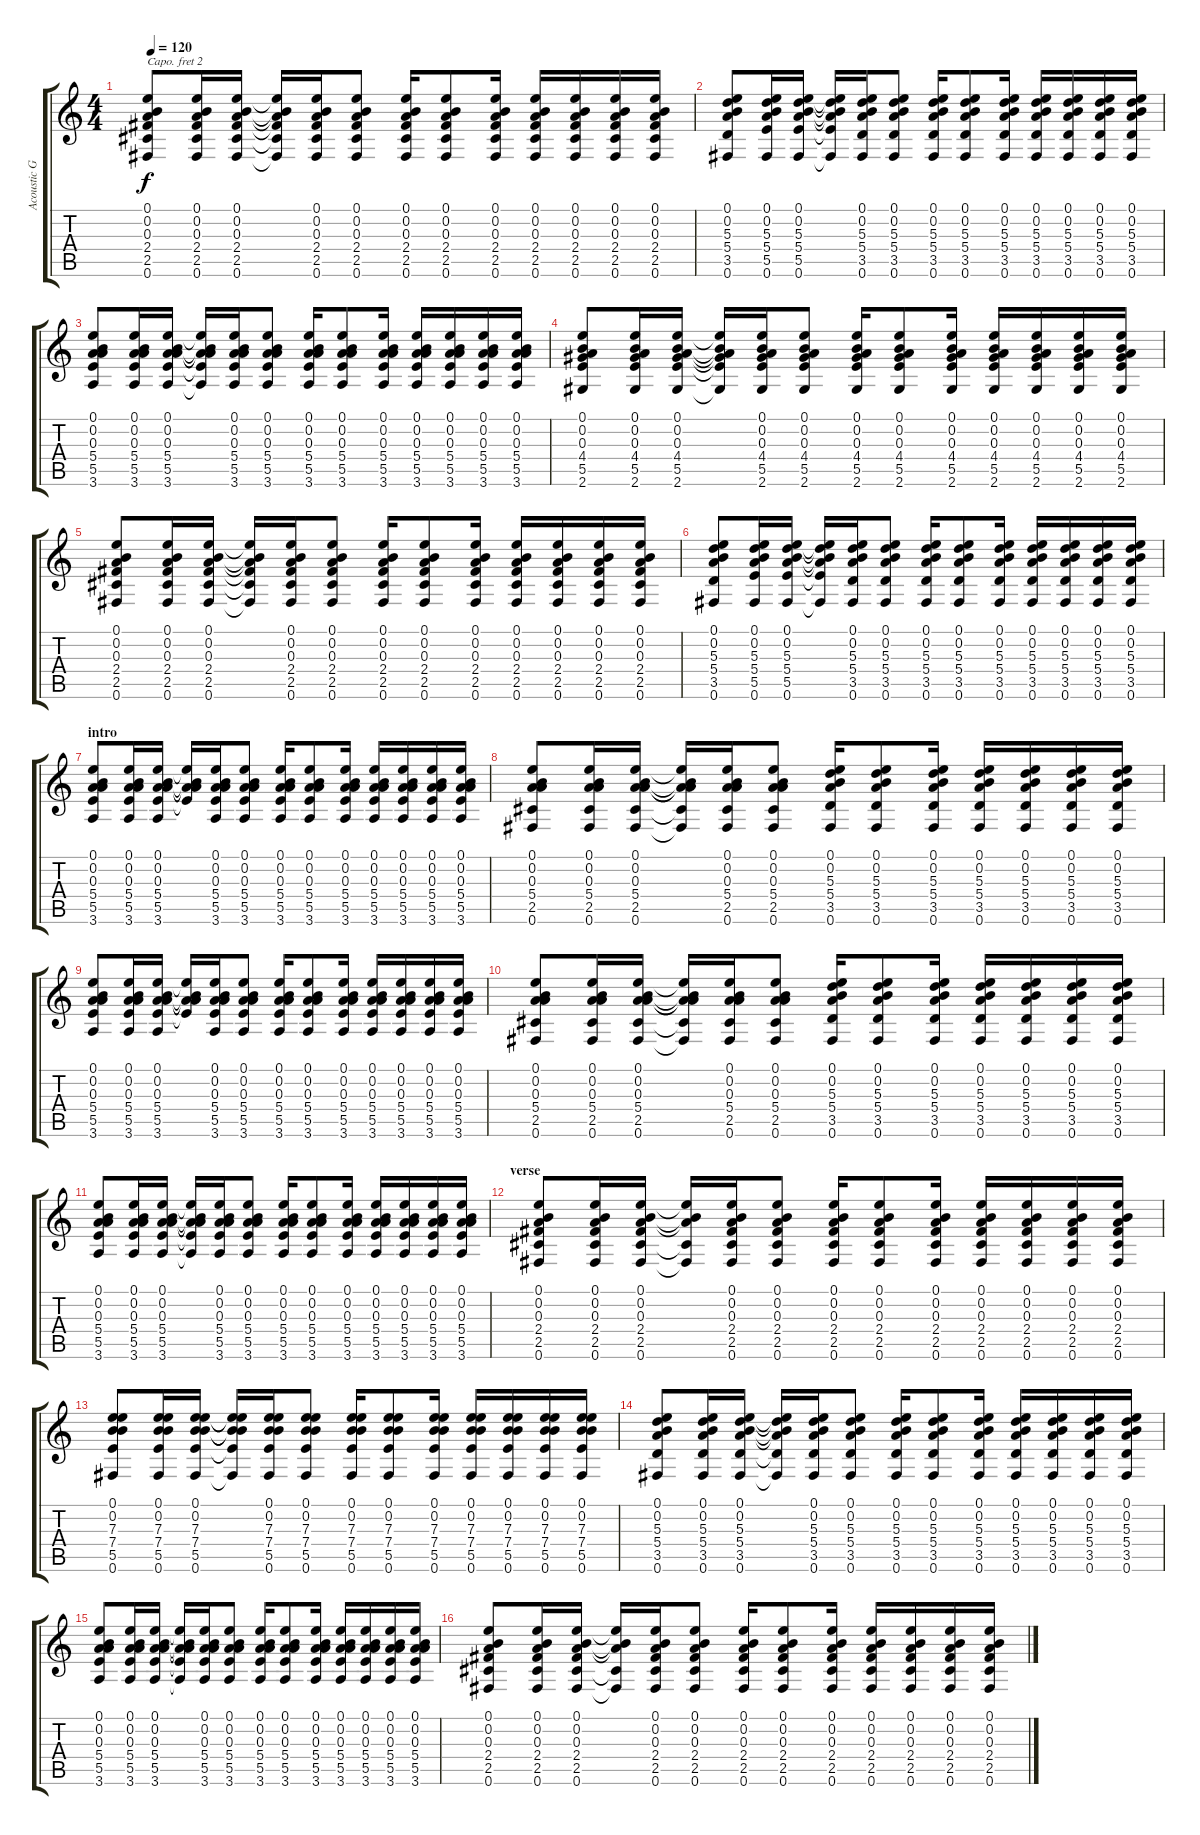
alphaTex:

\track ("Acoustic Guitar (Tom Delonge)" "Acoustic G") {instrument acousticguitarsteel}
\staff {score tabs}
\capo 2
\tuning (D4 A3 G3 D3 A2 E2) {hide}
\ts (4 4)
\tempo 120
\clef g2
\ks c
(0.1 0.2 0.3 2.4 2.5 0.6).8{dy f} (0.1 0.2 0.3 2.4 2.5 0.6).16 (0.1 0.2 0.3 2.4 2.5 0.6).16 (0.1{t} 0.2{t} 0.3{t} 2.4{t} 2.5{t} 0.6{t}).16 (0.1 0.2 0.3 2.4 2.5 0.6).16 (0.1 0.2 0.3 2.4 2.5 0.6).8 (0.1 0.2 0.3 2.4 2.5 0.6).16 (0.1 0.2 0.3 2.4 2.5 0.6).8 (0.1 0.2 0.3 2.4 2.5 0.6).16 (0.1 0.2 0.3 2.4 2.5 0.6).16 (0.1 0.2 0.3 2.4 2.5 0.6).16 (0.1 0.2 0.3 2.4 2.5 0.6).16 (0.1 0.2 0.3 2.4 2.5 0.6).16 |
(0.1 0.2 5.3 5.4 3.5 0.6).8 (0.1 0.2 5.3 5.4 5.5 0.6).16 (0.1 0.2 5.3 5.4 5.5 0.6).16 (0.1{t} 0.2{t} 5.3{t} 5.4{t} 5.5{t} 0.6{t}).16 (0.1 0.2 5.3 5.4 3.5 0.6).16 (0.1 0.2 5.3 5.4 3.5 0.6).8 (0.1 0.2 5.3 5.4 3.5 0.6).16 (0.1 0.2 5.3 5.4 3.5 0.6).8 (0.1 0.2 5.3 5.4 3.5 0.6).16 (0.1 0.2 5.3 5.4 3.5 0.6).16 (0.1 0.2 5.3 5.4 3.5 0.6).16 (0.1 0.2 5.3 5.4 3.5 0.6).16 (0.1 0.2 5.3 5.4 3.5 0.6).16 |
(0.1 0.2 0.3 5.4 5.5 3.6).8 (0.1 0.2 0.3 5.4 5.5 3.6).16 (0.1 0.2 0.3 5.4 5.5 3.6).16 (0.1{t} 0.2{t} 0.3{t} 5.4{t} 5.5{t} 3.6{t}).16 (0.1 0.2 0.3 5.4 5.5 3.6).16 (0.1 0.2 0.3 5.4 5.5 3.6).8 (0.1 0.2 0.3 5.4 5.5 3.6).16 (0.1 0.2 0.3 5.4 5.5 3.6).8 (0.1 0.2 0.3 5.4 5.5 3.6).16 (0.1 0.2 0.3 5.4 5.5 3.6).16 (0.1 0.2 0.3 5.4 5.5 3.6).16 (0.1 0.2 0.3 5.4 5.5 3.6).16 (0.1 0.2 0.3 5.4 5.5 3.6).16 |
(0.1 0.2 0.3 4.4 5.5 2.6).8 (0.1 0.2 0.3 4.4 5.5 2.6).16 (0.1 0.2 0.3 4.4 5.5 2.6).16 (0.1{t} 0.2{t} 0.3{t} 4.4{t} 5.5{t} 2.6{t}).16 (0.1 0.2 0.3 4.4 5.5 2.6).16 (0.1 0.2 0.3 4.4 5.5 2.6).8 (0.1 0.2 0.3 4.4 5.5 2.6).16 (0.1 0.2 0.3 4.4 5.5 2.6).8 (0.1 0.2 0.3 4.4 5.5 2.6).16 (0.1 0.2 0.3 4.4 5.5 2.6).16 (0.1 0.2 0.3 4.4 5.5 2.6).16 (0.1 0.2 0.3 4.4 5.5 2.6).16 (0.1 0.2 0.3 4.4 5.5 2.6).16 |
(0.1 0.2 0.3 2.4 2.5 0.6).8 (0.1 0.2 0.3 2.4 2.5 0.6).16 (0.1 0.2 0.3 2.4 2.5 0.6).16 (0.1{t} 0.2{t} 0.3{t} 2.4{t} 2.5{t} 0.6{t}).16 (0.1 0.2 0.3 2.4 2.5 0.6).16 (0.1 0.2 0.3 2.4 2.5 0.6).8 (0.1 0.2 0.3 2.4 2.5 0.6).16 (0.1 0.2 0.3 2.4 2.5 0.6).8 (0.1 0.2 0.3 2.4 2.5 0.6).16 (0.1 0.2 0.3 2.4 2.5 0.6).16 (0.1 0.2 0.3 2.4 2.5 0.6).16 (0.1 0.2 0.3 2.4 2.5 0.6).16 (0.1 0.2 0.3 2.4 2.5 0.6).16 |
(0.1 0.2 5.3 5.4 3.5 0.6).8 (0.1 0.2 5.3 5.4 5.5 0.6).16 (0.1 0.2 5.3 5.4 5.5 0.6).16 (0.1{t} 0.2{t} 5.3{t} 5.4{t} 5.5{t} 0.6{t}).16 (0.1 0.2 5.3 5.4 3.5 0.6).16 (0.1 0.2 5.3 5.4 3.5 0.6).8 (0.1 0.2 5.3 5.4 3.5 0.6).16 (0.1 0.2 5.3 5.4 3.5 0.6).8 (0.1 0.2 5.3 5.4 3.5 0.6).16 (0.1 0.2 5.3 5.4 3.5 0.6).16 (0.1 0.2 5.3 5.4 3.5 0.6).16 (0.1 0.2 5.3 5.4 3.5 0.6).16 (0.1 0.2 5.3 5.4 3.5 0.6).16 |
\section ("" "intro")
(0.1 0.2 0.3 5.4 5.5 3.6).8 (0.1 0.2 0.3 5.4 5.5 3.6).16 (0.1 0.2 0.3 5.4 5.5 3.6).16 (0.1{t} 0.2{t} 0.3{t} 5.4{t} 5.5{t}).16 (0.1 0.2 0.3 5.4 5.5 3.6).16 (0.1 0.2 0.3 5.4 5.5 3.6).8 (0.1 0.2 0.3 5.4 5.5 3.6).16 (0.1 0.2 0.3 5.4 5.5 3.6).8 (0.1 0.2 0.3 5.4 5.5 3.6).16 (0.1 0.2 0.3 5.4 5.5 3.6).16 (0.1 0.2 0.3 5.4 5.5 3.6).16 (0.1 0.2 0.3 5.4 5.5 3.6).16 (0.1 0.2 0.3 5.4 5.5 3.6).16 |
(0.1 0.2 0.3 5.4 2.5 0.6).8 (0.1 0.2 0.3 5.4 2.5 0.6).16 (0.1 0.2 0.3 5.4 2.5 0.6).16 (0.1{t} 0.2{t} 0.3{t} 5.4{t} 2.5{t} 0.6{t}).16 (0.1 0.2 0.3 5.4 2.5 0.6).16 (0.1 0.2 0.3 5.4 2.5 0.6).8 (0.1 0.2 5.3 5.4 3.5 0.6).16 (0.1 0.2 5.3 5.4 3.5 0.6).8 (0.1 0.2 5.3 5.4 3.5 0.6).16 (0.1 0.2 5.3 5.4 3.5 0.6).16 (0.1 0.2 5.3 5.4 3.5 0.6).16 (0.1 0.2 5.3 5.4 3.5 0.6).16 (0.1 0.2 5.3 5.4 3.5 0.6).16 |
(0.1 0.2 0.3 5.4 5.5 3.6).8 (0.1 0.2 0.3 5.4 5.5 3.6).16 (0.1 0.2 0.3 5.4 5.5 3.6).16 (0.1{t} 0.2{t} 0.3{t} 5.4{t} 5.5{t}).16 (0.1 0.2 0.3 5.4 5.5 3.6).16 (0.1 0.2 0.3 5.4 5.5 3.6).8 (0.1 0.2 0.3 5.4 5.5 3.6).16 (0.1 0.2 0.3 5.4 5.5 3.6).8 (0.1 0.2 0.3 5.4 5.5 3.6).16 (0.1 0.2 0.3 5.4 5.5 3.6).16 (0.1 0.2 0.3 5.4 5.5 3.6).16 (0.1 0.2 0.3 5.4 5.5 3.6).16 (0.1 0.2 0.3 5.4 5.5 3.6).16 |
(0.1 0.2 0.3 5.4 2.5 0.6).8 (0.1 0.2 0.3 5.4 2.5 0.6).16 (0.1 0.2 0.3 5.4 2.5 0.6).16 (0.1{t} 0.2{t} 0.3{t} 5.4{t} 2.5{t} 0.6{t}).16 (0.1 0.2 0.3 5.4 2.5 0.6).16 (0.1 0.2 0.3 5.4 2.5 0.6).8 (0.1 0.2 5.3 5.4 3.5 0.6).16 (0.1 0.2 5.3 5.4 3.5 0.6).8 (0.1 0.2 5.3 5.4 3.5 0.6).16 (0.1 0.2 5.3 5.4 3.5 0.6).16 (0.1 0.2 5.3 5.4 3.5 0.6).16 (0.1 0.2 5.3 5.4 3.5 0.6).16 (0.1 0.2 5.3 5.4 3.5 0.6).16 |
(0.1 0.2 0.3 5.4 5.5 3.6).8 (0.1 0.2 0.3 5.4 5.5 3.6).16 (0.1 0.2 0.3 5.4 5.5 3.6).16 (0.1{t} 0.2{t} 0.3{t} 5.4{t} 5.5{t} 3.6{t}).16 (0.1 0.2 0.3 5.4 5.5 3.6).16 (0.1 0.2 0.3 5.4 5.5 3.6).8 (0.1 0.2 0.3 5.4 5.5 3.6).16 (0.1 0.2 0.3 5.4 5.5 3.6).8 (0.1 0.2 0.3 5.4 5.5 3.6).16 (0.1 0.2 0.3 5.4 5.5 3.6).16 (0.1 0.2 0.3 5.4 5.5 3.6).16 (0.1 0.2 0.3 5.4 5.5 3.6).16 (0.1 0.2 0.3 5.4 5.5 3.6).16 |
\section ("" "verse")
(0.1 0.2 0.3 2.4 2.5 0.6).8 (0.1 0.2 0.3 2.4 2.5 0.6).16 (0.1 0.2 0.3 2.4 2.5 0.6).16 (0.1{t} 0.2{t} 0.3{t} 2.5{t} 0.6{t}).16 (0.1 0.2 0.3 2.4 2.5 0.6).16 (0.1 0.2 0.3 2.4 2.5 0.6).8 (0.1 0.2 0.3 2.4 2.5 0.6).16 (0.1 0.2 0.3 2.4 2.5 0.6).8 (0.1 0.2 0.3 2.4 2.5 0.6).16 (0.1 0.2 0.3 2.4 2.5 0.6).16 (0.1 0.2 0.3 2.4 2.5 0.6).16 (0.1 0.2 0.3 2.4 2.5 0.6).16 (0.1 0.2 0.3 2.4 2.5 0.6).16 |
(0.1 0.2 7.3 7.4 5.5 0.6).8 (0.1 0.2 7.3 7.4 5.5 0.6).16 (0.1 0.2 7.3 7.4 5.5 0.6).16 (0.1{t} 0.2{t} 7.3{t} 7.4{t} 5.5{t} 0.6{t}).16 (0.1 0.2 7.3 7.4 5.5 0.6).16 (0.1 0.2 7.3 7.4 5.5 0.6).8 (0.1 0.2 7.3 7.4 5.5 0.6).16 (0.1 0.2 7.3 7.4 5.5 0.6).8 (0.1 0.2 7.3 7.4 5.5 0.6).16 (0.1 0.2 7.3 7.4 5.5 0.6).16 (0.1 0.2 7.3 7.4 5.5 0.6).16 (0.1 0.2 7.3 7.4 5.5 0.6).16 (0.1 0.2 7.3 7.4 5.5 0.6).16 |
(0.1 0.2 5.3 5.4 3.5 0.6).8 (0.1 0.2 5.3 5.4 3.5 0.6).16 (0.1 0.2 5.3 5.4 3.5 0.6).16 (0.1{t} 0.2{t} 5.3{t} 5.4{t} 3.5{t} 0.6{t}).16 (0.1 0.2 5.3 5.4 3.5 0.6).16 (0.1 0.2 5.3 5.4 3.5 0.6).8 (0.1 0.2 5.3 5.4 3.5 0.6).16 (0.1 0.2 5.3 5.4 3.5 0.6).8 (0.1 0.2 5.3 5.4 3.5 0.6).16 (0.1 0.2 5.3 5.4 3.5 0.6).16 (0.1 0.2 5.3 5.4 3.5 0.6).16 (0.1 0.2 5.3 5.4 3.5 0.6).16 (0.1 0.2 5.3 5.4 3.5 0.6).16 |
(0.1 0.2 0.3 5.4 5.5 3.6).8 (0.1 0.2 0.3 5.4 5.5 3.6).16 (0.1 0.2 0.3 5.4 5.5 3.6).16 (0.1{t} 0.2{t} 0.3{t} 5.4{t} 5.5{t} 3.6{t}).16 (0.1 0.2 0.3 5.4 5.5 3.6).16 (0.1 0.2 0.3 5.4 5.5 3.6).8 (0.1 0.2 0.3 5.4 5.5 3.6).16 (0.1 0.2 0.3 5.4 5.5 3.6).8 (0.1 0.2 0.3 5.4 5.5 3.6).16 (0.1 0.2 0.3 5.4 5.5 3.6).16 (0.1 0.2 0.3 5.4 5.5 3.6).16 (0.1 0.2 0.3 5.4 5.5 3.6).16 (0.1 0.2 0.3 5.4 5.5 3.6).16 |
(0.1 0.2 0.3 2.4 2.5 0.6).8 (0.1 0.2 0.3 2.4 2.5 0.6).16 (0.1 0.2 0.3 2.4 2.5 0.6).16 (0.1{t} 0.2{t} 0.3{t} 2.5{t} 0.6{t}).16 (0.1 0.2 0.3 2.4 2.5 0.6).16 (0.1 0.2 0.3 2.4 2.5 0.6).8 (0.1 0.2 0.3 2.4 2.5 0.6).16 (0.1 0.2 0.3 2.4 2.5 0.6).8 (0.1 0.2 0.3 2.4 2.5 0.6).16 (0.1 0.2 0.3 2.4 2.5 0.6).16 (0.1 0.2 0.3 2.4 2.5 0.6).16 (0.1 0.2 0.3 2.4 2.5 0.6).16 (0.1 0.2 0.3 2.4 2.5 0.6).16
